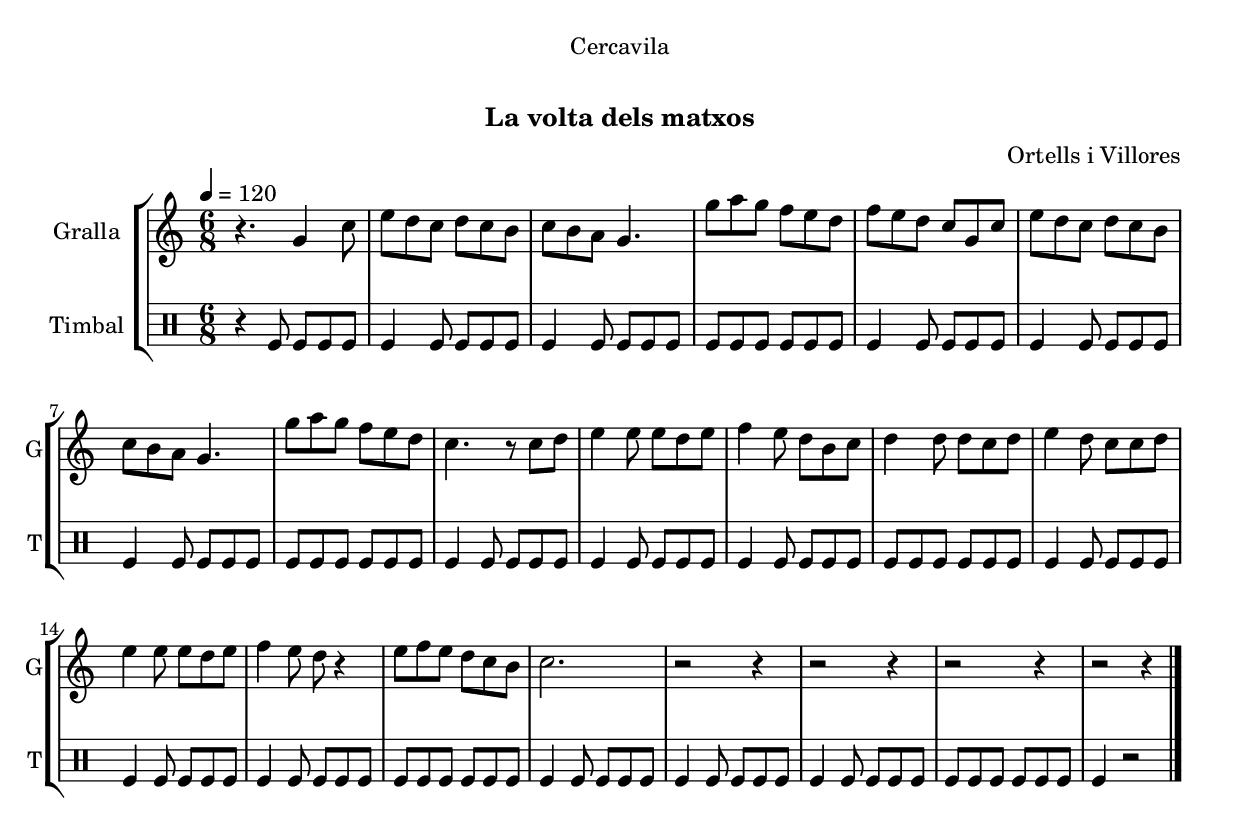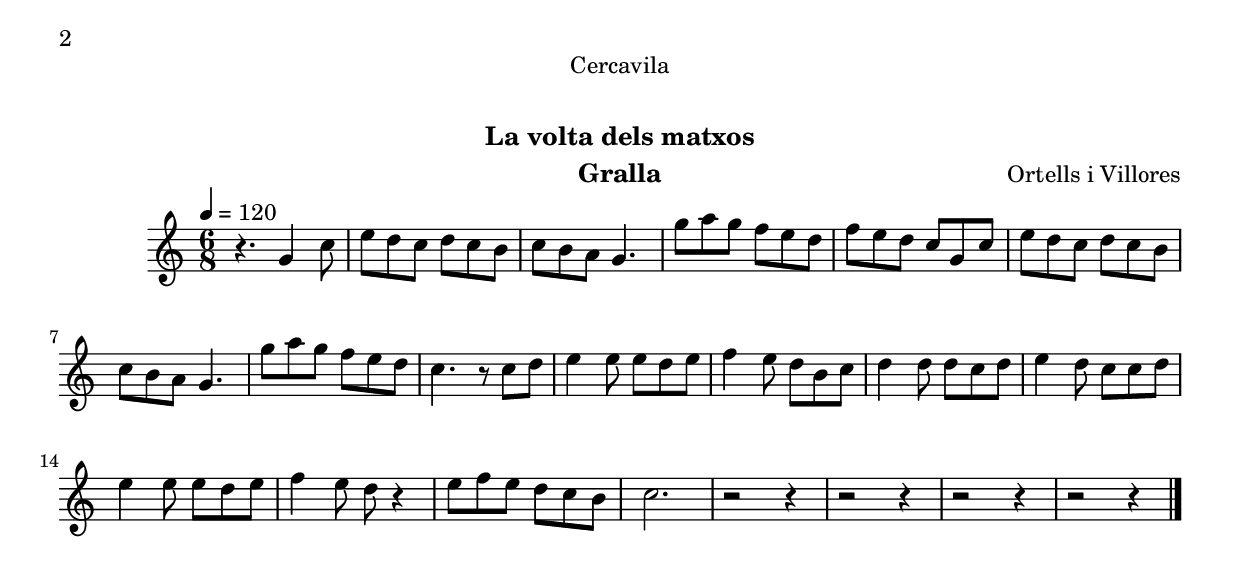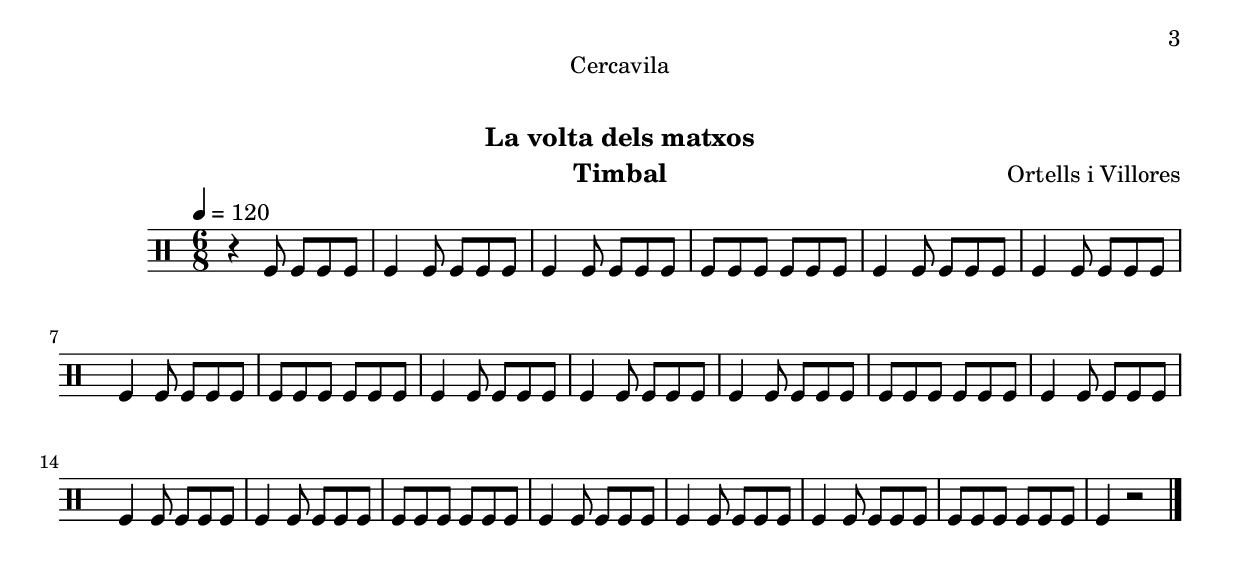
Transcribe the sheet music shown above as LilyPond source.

\version "2.16.0"

\header {
  dedication="Cercavila"
  title="  "
  subtitle="La volta dels matxos"
  subsubtitle=""
  poet=""
  meter=""
  piece=""
  composer="Ortells i Villores"
  arranger=""
  opus=""
  instrument=""
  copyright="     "
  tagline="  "
}

liniaroAa =
\relative g'
{
  \tempo 4=120
  \clef treble
  \key c \major
  \time 6/8
  r4. g4 c8  |
  e8 d c d c b  |
  c8 b a g4.  |
  g'8 a g f e d  |
  %05
  f8 e d c g c  |
  e8 d c d c b  |
  c8 b a g4.  |
  g'8 a g f e d  |
  c4. r8 c d  |
  %10
  e4 e8 e d e  |
  f4 e8 d b c  |
  d4 d8 d c d  |
  e4 d8 c c d  |
  e4 e8 e d e  |
  %15
  f4 e8 d r4  |
  e8 f e d c b  |
  c2.  |
  r2 r4  |
  r2 r4  |
  %20
  r2 r4  |
  r2 r4  \bar "|."
}

liniaroAb =
\drummode
{
  \tempo 4=120
  \time 6/8
  r4 tomfl8 tomfl tomfl tomfl  |
  tomfl4 tomfl8 tomfl tomfl tomfl  |
  tomfl4 tomfl8 tomfl tomfl tomfl  |
  tomfl8 tomfl tomfl tomfl tomfl tomfl  |
  %05
  tomfl4 tomfl8 tomfl tomfl tomfl  |
  tomfl4 tomfl8 tomfl tomfl tomfl  |
  tomfl4 tomfl8 tomfl tomfl tomfl  |
  tomfl8 tomfl tomfl tomfl tomfl tomfl  |
  tomfl4 tomfl8 tomfl tomfl tomfl  |
  %10
  tomfl4 tomfl8 tomfl tomfl tomfl  |
  tomfl4 tomfl8 tomfl tomfl tomfl  |
  tomfl8 tomfl tomfl tomfl tomfl tomfl  |
  tomfl4 tomfl8 tomfl tomfl tomfl  |
  tomfl4 tomfl8 tomfl tomfl tomfl  |
  %15
  tomfl4 tomfl8 tomfl tomfl tomfl  |
  tomfl8 tomfl tomfl tomfl tomfl tomfl  |
  tomfl4 tomfl8 tomfl tomfl tomfl  |
  tomfl4 tomfl8 tomfl tomfl tomfl  |
  tomfl4 tomfl8 tomfl tomfl tomfl  |
  %20
  tomfl8 tomfl tomfl tomfl tomfl tomfl  |
  tomfl4 r2  \bar "|."
}

\bookpart {
  \score {
    \new StaffGroup {
      \override Score.RehearsalMark #'self-alignment-X = #LEFT
      <<
        \new Staff \with {instrumentName = #"Gralla" shortInstrumentName = #"G"} \liniaroAa
        \new DrumStaff \with {instrumentName = #"Timbal" shortInstrumentName = #"T"} \liniaroAb
      >>
    }
    \layout {}
  }\score { \unfoldRepeats
    \new StaffGroup {
      \override Score.RehearsalMark #'self-alignment-X = #LEFT
      <<
        \new Staff \with {instrumentName = #"Gralla" shortInstrumentName = #"G"} \liniaroAa
        \new DrumStaff \with {instrumentName = #"Timbal" shortInstrumentName = #"T"} \liniaroAb
      >>
    }
    \midi {}
  }
}

\bookpart {
  \header {instrument="Gralla"}
  \score {
    \new StaffGroup {
      \override Score.RehearsalMark #'self-alignment-X = #LEFT
      <<
        \new Staff \liniaroAa
      >>
    }
    \layout {}
  }\score { \unfoldRepeats
    \new StaffGroup {
      \override Score.RehearsalMark #'self-alignment-X = #LEFT
      <<
        \new Staff \liniaroAa
      >>
    }
    \midi {}
  }
}

\bookpart {
  \header {instrument="Timbal"}
  \score {
    \new StaffGroup {
      \override Score.RehearsalMark #'self-alignment-X = #LEFT
      <<
        \new DrumStaff \liniaroAb
      >>
    }
    \layout {}
  }\score { \unfoldRepeats
    \new StaffGroup {
      \override Score.RehearsalMark #'self-alignment-X = #LEFT
      <<
        \new DrumStaff \liniaroAb
      >>
    }
    \midi {}
  }
}

